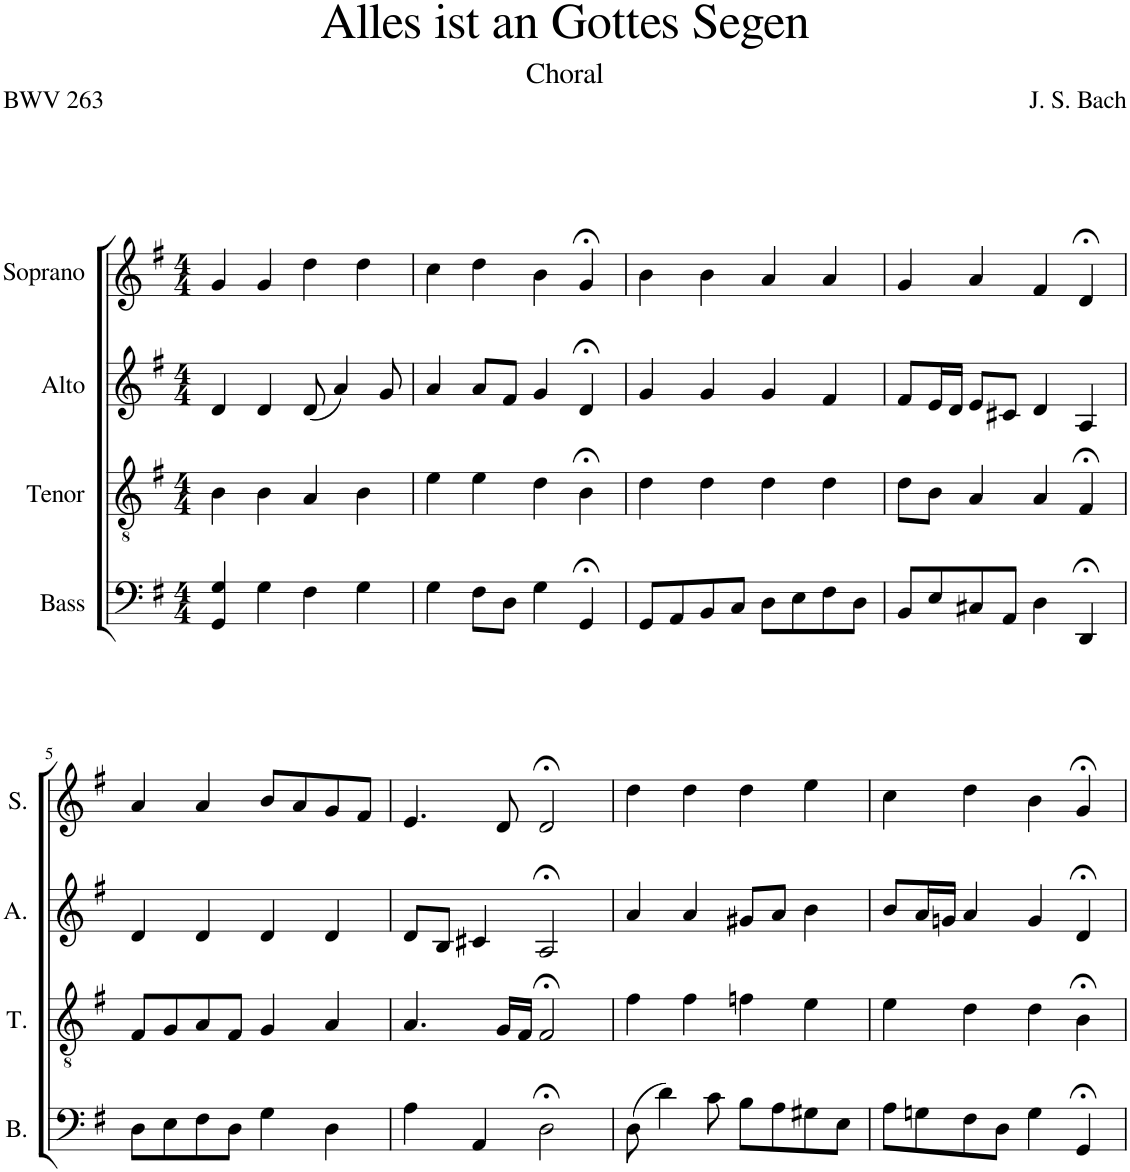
**kern	**kern	**kern	**kern
*part4	*part3	*part2	*part1
*staff4	*staff3	*staff2	*staff1
*I"Bass	*I"Tenor	*I"Alto	*I"Soprano
*I'B.	*I'T.	*I'A.	*I'S.
*clefF4	*clefGv2	*clefG2	*clefG2
*k[f#]	*k[f#]	*k[f#]	*k[f#]
*M4/4	*M4/4	*M4/4	*M4/4
=1	=1	=1	=1
4GG/ 4G/	4B\	4d/	4g/
4G\	4B\	4d/	4g/
4F#\	4A/	(8d/	4dd\
.	.	4a/)	.
4G\	4B\	.	4dd\
.	.	8g/	.
=2	=2	=2	=2
4G\	4e\	4a/	4cc\
8F#\L	4e\	8a/L	4dd\
8D\J	.	8f#/J	.
4G\	4d\	4g/	4b\
4GG;</	4B;<\	4d;</	4g;</
=3	=3	=3	=3
8GG/L	4d\	4g/	4b\
8AA/	.	.	.
8BB/	4d\	4g/	4b\
8C/J	.	.	.
8D\L	4d\	4g/	4a/
8E\	.	.	.
8F#\	4d\	4f#/	4a/
8D\J	.	.	.
=4	=4	=4	=4
8BB/L	8d\L	8f#/L	4g/
8E/	8B\J	16e/L	.
.	.	16d/JJ	.
8C#X/	4A/	8e/L	4a/
8AA/J	.	8c#X/J	.
4D\	4A/	4d/	4f#/
4DD;</	4F#;</	4A/	4d;</
!!LO:LB:g=z
=5	=5	=5	=5
8D\L	8F#/L	4d/	4a/
8E\	8G/	.	.
8F#\	8A/	4d/	4a/
8D\J	8F#/J	.	.
4G\	4G/	4d/	8b/L
.	.	.	8a/
4D\	4A/	4d/	8g/
.	.	.	8f#/J
=6	=6	=6	=6
4A\	4.A/	8d/L	4.e/
.	.	8B/J	.
4AA/	.	4c#X/	.
.	16G/LL	.	8d/
.	16F#/JJ	.	.
2D;<\	2F#;</	2A;</	2d;</
=7	=7	=7	=7
(8D\	4f#\	4a/	4dd\
4d\)	.	.	.
.	4f#\	4a/	4dd\
8c\	.	.	.
8B\L	4fn\	8g#X/L	4dd\
8A\	.	8a/J	.
8G#X\	4e\	4b\	4ee\
8E\J	.	.	.
=8	=8	=8	=8
8A\L	4e\	8b/L	4cc\
8Gn\	.	16a/L	.
.	.	16gn/JJ	.
8F#\	4d\	4a/	4dd\
8D\J	.	.	.
4G\	4d\	4g/	4b\
4GG;</	4B;<\	4d;</	4g;</
=	=	=	=
*-	*-	*-	*-
